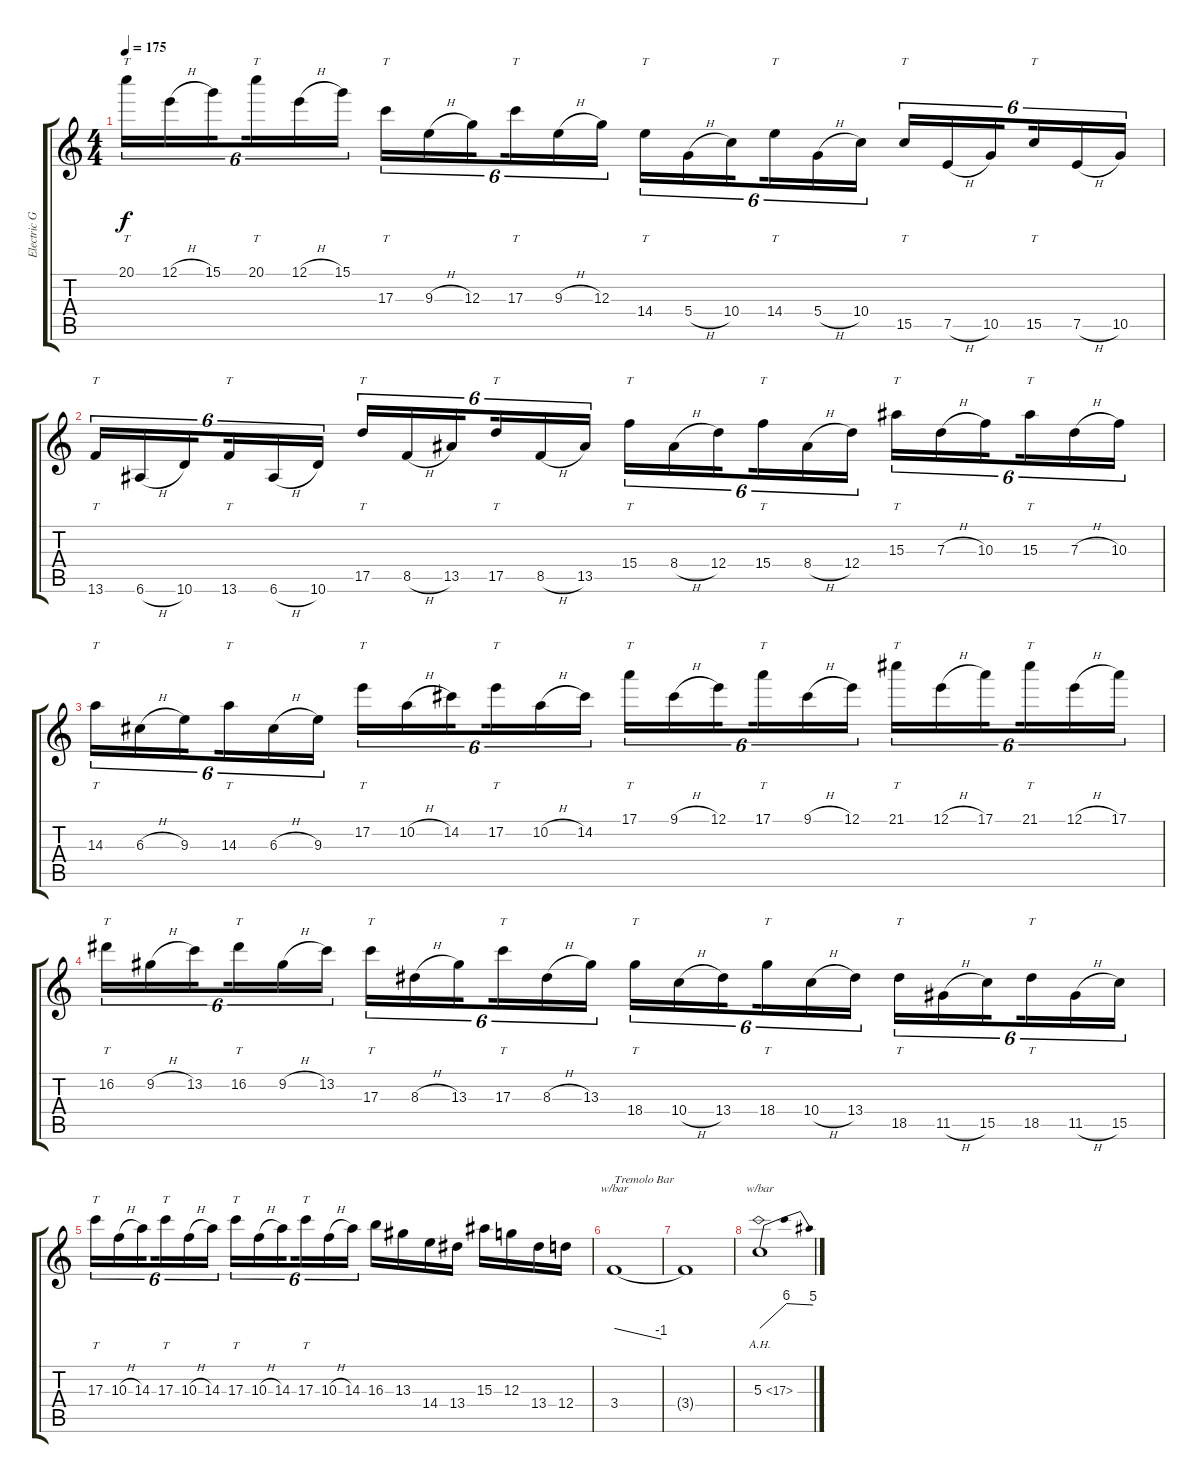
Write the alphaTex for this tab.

\track ("Electric Guitar" "Electric G") {instrument distortionguitar}
\staff {score tabs}
\tuning (E4 B3 G3 D3 A2 E2) {hide}
\ts (4 4)
\tempo 175
\clef g2
\ks c
20.1.16{tt tu (6 4) dy f} 12.1{h}.16{tu (6 4)} 15.1.16{tu (6 4) beam splitsecondary} 20.1.16{tt tu (6 4)} 12.1{h}.16{tu (6 4)} 15.1.16{tu (6 4)} 17.3.16{tt tu (6 4)} 9.3{h}.16{tu (6 4)} 12.3.16{tu (6 4) beam splitsecondary} 17.3.16{tt tu (6 4)} 9.3{h}.16{tu (6 4)} 12.3.16{tu (6 4)} 14.4.16{tt tu (6 4)} 5.4{h}.16{tu (6 4)} 10.4.16{tu (6 4) beam splitsecondary} 14.4.16{tt tu (6 4)} 5.4{h}.16{tu (6 4)} 10.4.16{tu (6 4)} 15.5.16{tt tu (6 4)} 7.5{h}.16{tu (6 4)} 10.5.16{tu (6 4) beam splitsecondary} 15.5.16{tt tu (6 4)} 7.5{h}.16{tu (6 4)} 10.5.16{tu (6 4)} |
13.6.16{tt tu (6 4)} 6.6{h}.16{tu (6 4)} 10.6.16{tu (6 4) beam splitsecondary} 13.6.16{tt tu (6 4)} 6.6{h}.16{tu (6 4)} 10.6.16{tu (6 4)} 17.5.16{tt tu (6 4)} 8.5{h}.16{tu (6 4)} 13.5.16{tu (6 4) beam splitsecondary} 17.5.16{tt tu (6 4)} 8.5{h}.16{tu (6 4)} 13.5.16{tu (6 4)} 15.4.16{tt tu (6 4)} 8.4{h}.16{tu (6 4)} 12.4.16{tu (6 4) beam splitsecondary} 15.4.16{tt tu (6 4)} 8.4{h}.16{tu (6 4)} 12.4.16{tu (6 4)} 15.3.16{tt tu (6 4)} 7.3{h}.16{tu (6 4)} 10.3.16{tu (6 4) beam splitsecondary} 15.3.16{tt tu (6 4)} 7.3{h}.16{tu (6 4)} 10.3.16{tu (6 4)} |
14.3.16{tt tu (6 4)} 6.3{h}.16{tu (6 4)} 9.3.16{tu (6 4) beam splitsecondary} 14.3.16{tt tu (6 4)} 6.3{h}.16{tu (6 4)} 9.3.16{tu (6 4)} 17.2.16{tt tu (6 4)} 10.2{h}.16{tu (6 4)} 14.2.16{tu (6 4) beam splitsecondary} 17.2.16{tt tu (6 4)} 10.2{h}.16{tu (6 4)} 14.2.16{tu (6 4)} 17.1.16{tt tu (6 4)} 9.1{h}.16{tu (6 4)} 12.1.16{tu (6 4) beam splitsecondary} 17.1.16{tt tu (6 4)} 9.1{h}.16{tu (6 4)} 12.1.16{tu (6 4)} 21.1.16{tt tu (6 4)} 12.1{h}.16{tu (6 4)} 17.1.16{tu (6 4) beam splitsecondary} 21.1.16{tt tu (6 4)} 12.1{h}.16{tu (6 4)} 17.1.16{tu (6 4)} |
16.2.16{tt tu (6 4)} 9.2{h}.16{tu (6 4)} 13.2.16{tu (6 4) beam splitsecondary} 16.2.16{tt tu (6 4)} 9.2{h}.16{tu (6 4)} 13.2.16{tu (6 4)} 17.3.16{tt tu (6 4)} 8.3{h}.16{tu (6 4)} 13.3.16{tu (6 4) beam splitsecondary} 17.3.16{tt tu (6 4)} 8.3{h}.16{tu (6 4)} 13.3.16{tu (6 4)} 18.4.16{tt tu (6 4)} 10.4{h}.16{tu (6 4)} 13.4.16{tu (6 4) beam splitsecondary} 18.4.16{tt tu (6 4)} 10.4{h}.16{tu (6 4)} 13.4.16{tu (6 4)} 18.5.16{tt tu (6 4)} 11.5{h}.16{tu (6 4)} 15.5.16{tu (6 4) beam splitsecondary} 18.5.16{tt tu (6 4)} 11.5{h}.16{tu (6 4)} 15.5.16{tu (6 4)} |
17.3.16{tt tu (6 4)} 10.3{h}.16{tu (6 4)} 14.3.16{tu (6 4) beam splitsecondary} 17.3.16{tt tu (6 4)} 10.3{h}.16{tu (6 4)} 14.3.16{tu (6 4)} 17.3.16{tt tu (6 4)} 10.3{h}.16{tu (6 4)} 14.3.16{tu (6 4) beam splitsecondary} 17.3.16{tt tu (6 4)} 10.3{h}.16{tu (6 4)} 14.3.16{tu (6 4)} 16.3.16 13.3.16 14.4.16 13.4.16 15.3.16 12.3.16 13.4.16 12.4.16 |
3.4.1{tbe (dive default 0 0 60 -4) txt "Tremolo Bar "} |
3.4{t}.1 |
5.3{ah 12}.1{tbe (dip default 0 0 30 24 60 20)}
